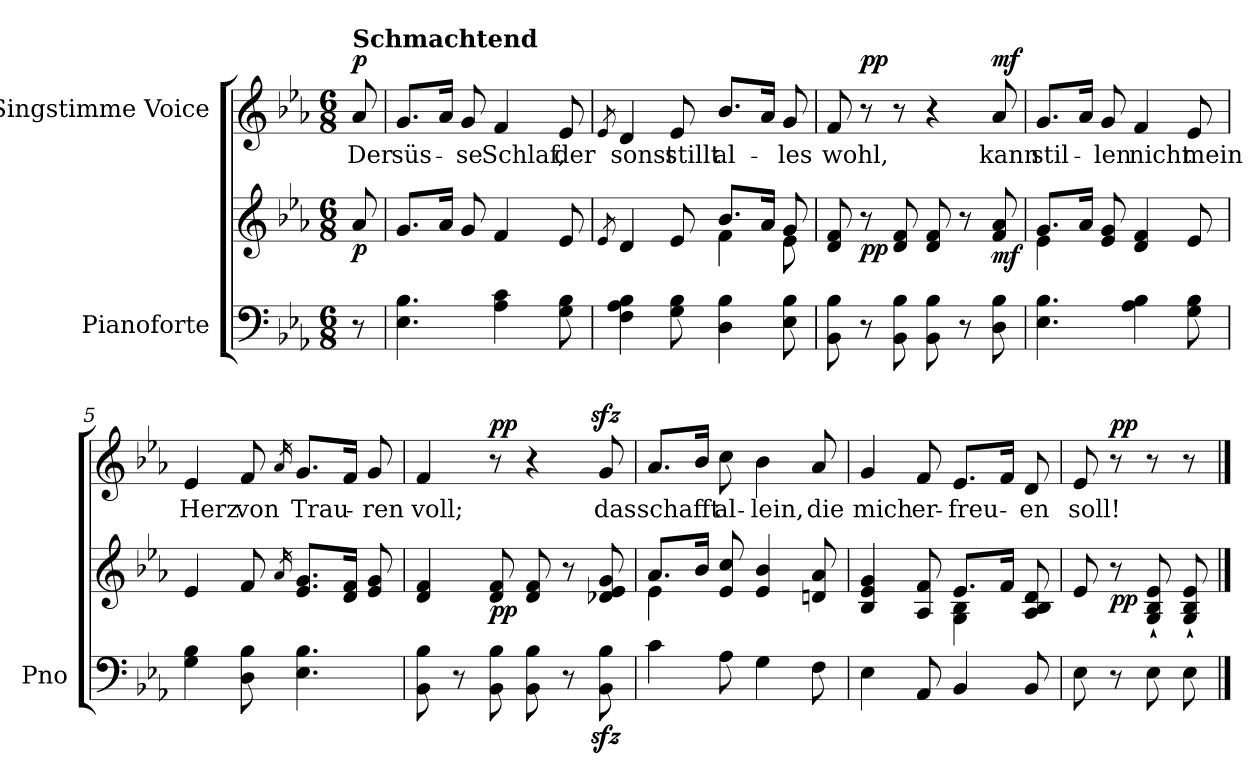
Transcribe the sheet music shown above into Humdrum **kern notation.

**kern	**kern	**dynam	**kern	**text	**dynam
*part2	*part2	*part2	*part1	*part1	*part1
*staff3	*staff2	*staff2/3	*staff1	*staff1	*staff1
*I"Pianoforte	*	*	*I"Singstimme Voice	*	*
*I'Pno	*	*	*	*	*
*clefF4	*clefG2	*	*clefG2	*	*
*k[b-e-a-]	*k[b-e-a-]	*	*k[b-e-a-]	*	*
*M6/8	*M6/8	*	*M6/8	*	*
=	=	=	=	=	=
!	!	!	!LO:TX:a:B:t=Schmachtend	!	!
!	!	!LO:DY:b	!	!LO:LY:b	!LO:DY:a
8r	8a-/	p	8a-/	Der	p
=1	=1	=1	=1	=1	=1
!	!	!	!	!LO:LY:b	!
4.E-\ 4.B-\	8.g/L	.	8.g/L	süs-	.
.	16a-/Jk	.	16a-/Jk	.	.
!	!	!	!	!LO:LY:b	!
.	8g/	.	8g/	-se	.
!	!	!	!	!LO:LY:b	!
4A-\ 4c\	4f/	.	4f/	Schlaf,	.
!	!	!	!	!LO:LY:b	!
8G\ 8B-\	8e-/	.	8e-/	der	.
=2	=2	=2	=2	=2	=2
.	8qe-/	.	8qe-/	.	.
*	*^	*	*	*	*
!	!	!	!	!	!LO:LY:b	!
4F\ 4A-\ 4B-\	4d/	4.ryy	.	4d/	sonst	.
!	!	!	!	!	!LO:LY:b	!
8G\ 8B-\	8e-/	.	.	8e-/	stillt	.
!	!	!	!	!	!LO:LY:b	!
4D\ 4B-\	8.b-/L	4f\	.	8.b-/L	al-	.
.	16a-/Jk	.	.	16a-/Jk	.	.
!	!	!	!	!	!LO:LY:b	!
8E-\ 8B-\	8g/	8e-\	.	8g/	-les	.
=3	=3	=3	=3	=3	=3	=3
!	!	!	!	!	!LO:LY:b	!
*	*v	*v	*	*	*	*
8BB-\ 8B-\	8d/ 8f/	.	8f/	wohl,	.
!	!	!LO:DY:b	!	!	!LO:DY:a
8r	8r	pp	8r	.	pp
8BB-\ 8B-\	8d/ 8f/	.	8r	.	.
8BB-\ 8B-\	8d/ 8f/	.	4r	.	.
8r	8r	.	.	.	.
!	!	!LO:DY:b	!	!LO:LY:b	!LO:DY:a
8D\ 8B-\	8f/ 8a-/	mf	8a-/	kann	mf
=4	=4	=4	=4	=4	=4
*	*^	*	*	*	*
!	!	!	!	!	!LO:LY:b	!
4.E-\ 4.B-\	8.g/L	4e-\	.	8.g/L	stil-	.
.	16a-/Jk	.	.	16a-/Jk	.	.
!	!	!	!	!	!LO:LY:b	!
.	8e-/ 8g/	2ryy	.	8g/	-len	.
!	!	!	!	!	!LO:LY:b	!
4A-\ 4B-\	4d/ 4f/	.	.	4f/	nicht	.
!	!	!	!	!	!LO:LY:b	!
8G\ 8B-\	8e-/	.	.	8e-/	mein	.
*	*v	*v	*	*	*	*
!!LO:LB:g=z
=5	=5	=5	=5	=5	=5
!	!	!	!	!LO:LY:b	!
4G\ 4B-\	4e-/	.	4e-/	Herz	.
!	!	!	!	!LO:LY:b	!
8D\ 8B-\	8f/	.	8f/	von	.
.	16qa-/	.	16qa-/	.	.
!	!	!	!	!LO:LY:b	!
4.E-\ 4.B-\	8.e-/ 8.g/L	.	8.g/L	Trau-	.
.	16d/ 16f/Jk	.	16f/Jk	.	.
!	!	!	!	!LO:LY:b	!
.	8e-/ 8g/	.	8g/	-ren	.
=6	=6	=6	=6	=6	=6
!	!	!	!	!LO:LY:b	!
8BB-\ 8B-\	4d/ 4f/	.	4f/	voll;	.
8r	.	.	.	.	.
!	!	!LO:DY:b	!	!	!LO:DY:a
8BB-\ 8B-\	8d/ 8f/	pp	8r	.	pp
8BB-\ 8B-\	8d/ 8f/	.	4r	.	.
8r	8r	.	.	.	.
!	!	!	!	!LO:LY:b	!
8BB-\zz> 8B-\zz>	8d-X/ 8e-/ 8g/	.	8gzz>/	das	.
=7	=7	=7	=7	=7	=7
*	*^	*	*	*	*
!	!	!	!	!	!LO:LY:b	!
4c\	8.a-/L	4e-\	.	8.a-/L	schafft	.
.	16b-/Jk	.	.	16b-/Jk	.	.
!	!	!	!	!	!LO:LY:b	!
8A-\	8e-/ 8cc/	2ryy	.	8cc\	al-	.
!	!	!	!	!	!LO:LY:b	!
4G\	4e-/ 4b-/	.	.	4b-\	-lein,	.
!	!	!	!	!	!LO:LY:b	!
8F\	8dn/ 8a-/	.	.	8a-/	die	.
=8	=8	=8	=8	=8	=8	=8
!	!	!	!	!	!LO:LY:b	!
4E-\	4B-/ 4e-/ 4g/	4.ryy	.	4g/	mich	.
!	!	!	!	!	!LO:LY:b	!
8AA-/	8A-/ 8f/	.	.	8f/	er-	.
!	!	!	!	!	!LO:LY:b	!
4BB-/	8.e-/L	4G\ 4B-\	.	8.e-/L	-freu-	.
.	16f/Jk	.	.	16f/Jk	.	.
!	!	!	!	!	!LO:LY:b	!
8BB-/	8A-/ 8B-/ 8d/	8ryy	.	8d/	-en	.
=9	=9	=9	=9	=9	=9	=9
!	!	!	!	!	!LO:LY:b	!
*	*v	*v	*	*	*	*
8E-\	8e-/	.	8e-/	soll!	.
!	!	!LO:DY:b	!	!	!LO:DY:a
8r	8r	pp	8r	.	pp
8E-\	8G/`> 8B-/`> 8e-/`>	.	8r	.	.
8E-\	8G/`> 8B-/`> 8e-/`>	.	8r	.	.
==	==	==	==	==	==
*-	*-	*-	*-	*-	*-
